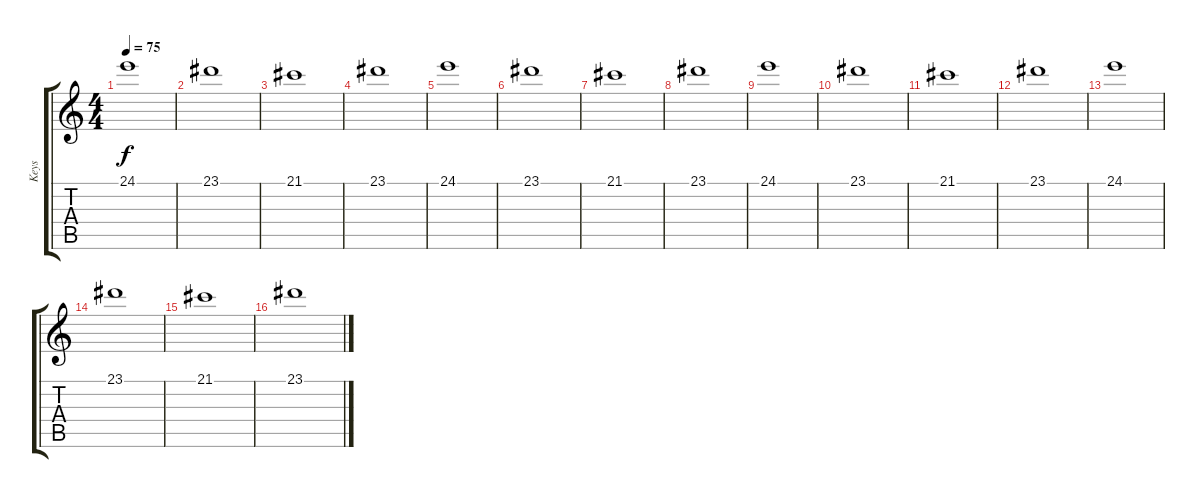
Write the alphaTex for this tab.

\track ("Keys" "Keys") {instrument stringensemble1}
\staff {score tabs}
\tuning (E4 B3 G3 D3 A2 E2) {hide}
\ts (4 4)
\tempo 75
\clef g2
\ks c
24.1.1{dy f instrument stringensemble1} |
23.1.1 |
21.1.1 |
23.1.1 |
24.1.1 |
23.1.1 |
21.1.1 |
23.1.1 |
24.1.1 |
23.1.1 |
21.1.1 |
23.1.1 |
24.1.1 |
23.1.1 |
21.1.1 |
23.1.1
